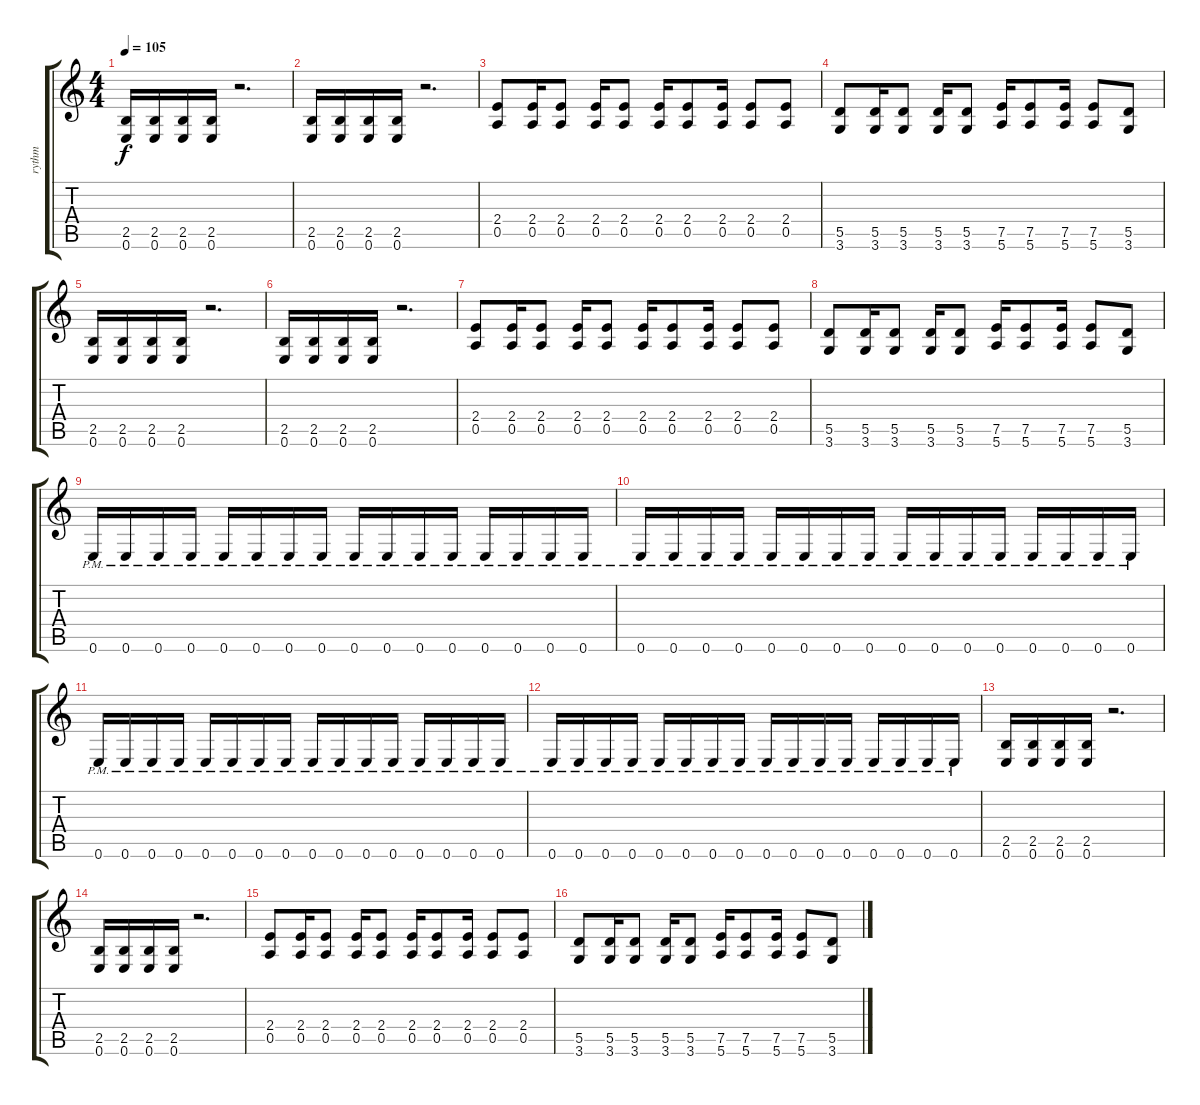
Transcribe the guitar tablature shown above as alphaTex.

\track ("rythm" "rythm") {instrument distortionguitar}
\staff {score tabs}
\tuning (E4 B3 G3 D3 A2 E2) {hide}
\ts (4 4)
\tempo 105
\clef g2
\ks c
(2.5 0.6).16{dy f} (2.5 0.6).16 (2.5 0.6).16 (2.5 0.6).16 r.2{d} |
(2.5 0.6).16 (2.5 0.6).16 (2.5 0.6).16 (2.5 0.6).16 r.2{d} |
(2.4 0.5).8 (2.4 0.5).16 (2.4 0.5).8 (2.4 0.5).16 (2.4 0.5).8 (2.4 0.5).16 (2.4 0.5).8 (2.4 0.5).16 (2.4 0.5).8 (2.4 0.5).8 |
(5.5 3.6).8 (5.5 3.6).16 (5.5 3.6).8 (5.5 3.6).16 (5.5 3.6).8 (7.5 5.6).16 (7.5 5.6).8 (7.5 5.6).16 (7.5 5.6).8 (5.5 3.6).8 |
(2.5 0.6).16 (2.5 0.6).16 (2.5 0.6).16 (2.5 0.6).16 r.2{d} |
(2.5 0.6).16 (2.5 0.6).16 (2.5 0.6).16 (2.5 0.6).16 r.2{d} |
(2.4 0.5).8 (2.4 0.5).16 (2.4 0.5).8 (2.4 0.5).16 (2.4 0.5).8 (2.4 0.5).16 (2.4 0.5).8 (2.4 0.5).16 (2.4 0.5).8 (2.4 0.5).8 |
(5.5 3.6).8 (5.5 3.6).16 (5.5 3.6).8 (5.5 3.6).16 (5.5 3.6).8 (7.5 5.6).16 (7.5 5.6).8 (7.5 5.6).16 (7.5 5.6).8 (5.5 3.6).8 |
0.6{pm}.16 0.6{pm}.16 0.6{pm}.16 0.6{pm}.16 0.6{pm}.16 0.6{pm}.16 0.6{pm}.16 0.6{pm}.16 0.6{pm}.16 0.6{pm}.16 0.6{pm}.16 0.6{pm}.16 0.6{pm}.16 0.6{pm}.16 0.6{pm}.16 0.6{pm}.16 |
0.6{pm}.16 0.6{pm}.16 0.6{pm}.16 0.6{pm}.16 0.6{pm}.16 0.6{pm}.16 0.6{pm}.16 0.6{pm}.16 0.6{pm}.16 0.6{pm}.16 0.6{pm}.16 0.6{pm}.16 0.6{pm}.16 0.6{pm}.16 0.6{pm}.16 0.6{pm}.16 |
0.6{pm}.16 0.6{pm}.16 0.6{pm}.16 0.6{pm}.16 0.6{pm}.16 0.6{pm}.16 0.6{pm}.16 0.6{pm}.16 0.6{pm}.16 0.6{pm}.16 0.6{pm}.16 0.6{pm}.16 0.6{pm}.16 0.6{pm}.16 0.6{pm}.16 0.6{pm}.16 |
0.6{pm}.16 0.6{pm}.16 0.6{pm}.16 0.6{pm}.16 0.6{pm}.16 0.6{pm}.16 0.6{pm}.16 0.6{pm}.16 0.6{pm}.16 0.6{pm}.16 0.6{pm}.16 0.6{pm}.16 0.6{pm}.16 0.6{pm}.16 0.6{pm}.16 0.6{pm}.16 |
(2.5 0.6).16 (2.5 0.6).16 (2.5 0.6).16 (2.5 0.6).16 r.2{d} |
(2.5 0.6).16 (2.5 0.6).16 (2.5 0.6).16 (2.5 0.6).16 r.2{d} |
(2.4 0.5).8 (2.4 0.5).16 (2.4 0.5).8 (2.4 0.5).16 (2.4 0.5).8 (2.4 0.5).16 (2.4 0.5).8 (2.4 0.5).16 (2.4 0.5).8 (2.4 0.5).8 |
(5.5 3.6).8 (5.5 3.6).16 (5.5 3.6).8 (5.5 3.6).16 (5.5 3.6).8 (7.5 5.6).16 (7.5 5.6).8 (7.5 5.6).16 (7.5 5.6).8 (5.5 3.6).8
